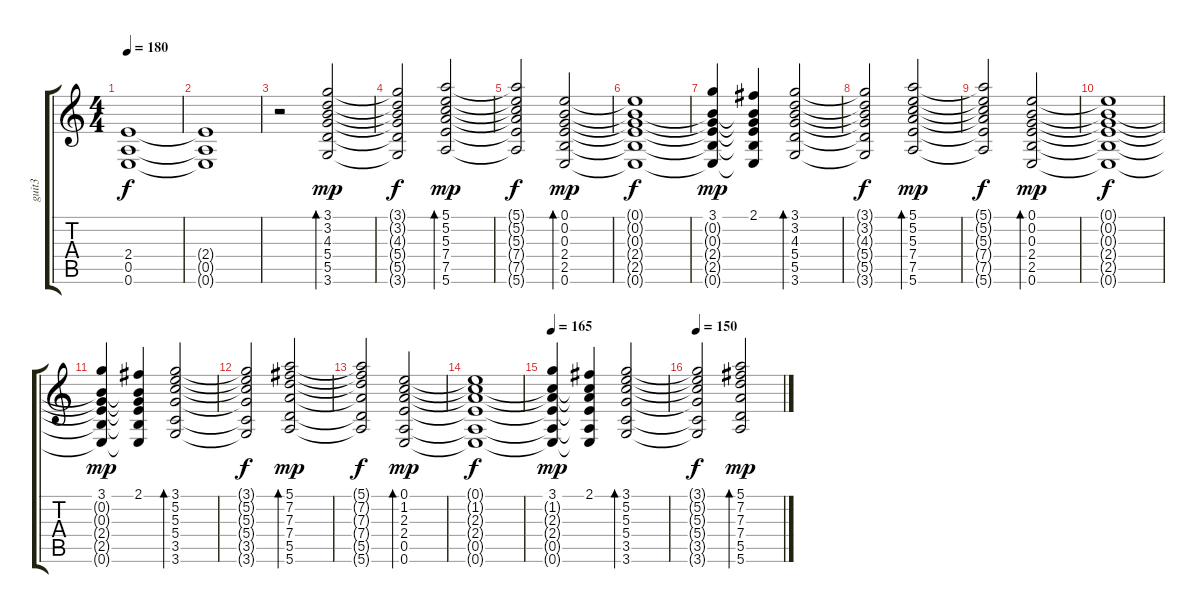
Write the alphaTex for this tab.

\track ("guit3" "guit3") {instrument overdrivenguitar}
\staff {score tabs}
\tuning (E4 B3 G3 D3 A2 E2) {hide}
\ts (4 4)
\tempo 180
\clef g2
\ks c
(2.4{t} 0.5{t} 0.6{t}).1{dy f} |
(2.4{t} 0.5{t} 0.6{t}).1 |
r.2{instrument acousticguitarnylon} (3.1 3.2 4.3 5.4 5.5 3.6).2{bd 240 dy mp} |
(3.1{t} 3.2{t} 4.3{t} 5.4{t} 5.5{t} 3.6{t}).2{dy f} (5.1 5.2 5.3 7.4 7.5 5.6).2{bd 240 dy mp} |
(5.1{t} 5.2{t} 5.3{t} 7.4{t} 7.5{t} 5.6{t}).2{dy f} (0.1 0.2 0.3 2.4 2.5 0.6).2{bd 240 dy mp} |
(0.1{t} 0.2{t} 0.3{t} 2.4{t} 2.5{t} 0.6{t}).1{dy f} |
(3.1 0.2{t} 0.3{t} 2.4{t} 2.5{t} 0.6{t}).4{dy mp} (2.1 0.2{t} 0.3{t} 2.4{t} 2.5{t} 0.6{t}).4 (3.1 3.2 4.3 5.4 5.5 3.6).2{bd 240} |
(3.1{t} 3.2{t} 4.3{t} 5.4{t} 5.5{t} 3.6{t}).2{dy f} (5.1 5.2 5.3 7.4 7.5 5.6).2{bd 240 dy mp} |
(5.1{t} 5.2{t} 5.3{t} 7.4{t} 7.5{t} 5.6{t}).2{dy f} (0.1 0.2 0.3 2.4 2.5 0.6).2{bd 240 dy mp} |
(0.1{t} 0.2{t} 0.3{t} 2.4{t} 2.5{t} 0.6{t}).1{dy f} |
(3.1 0.2{t} 0.3{t} 2.4{t} 2.5{t} 0.6{t}).4{dy mp} (2.1 0.2{t} 0.3{t} 2.4{t} 2.5{t} 0.6{t}).4 (3.1 5.2 5.3 5.4 3.5 3.6).2{bd 240} |
(3.1{t} 5.2{t} 5.3{t} 5.4{t} 3.5{t} 3.6{t}).2{dy f} (5.1 7.2 7.3 7.4 5.5 5.6).2{bd 240 dy mp} |
(5.1{t} 7.2{t} 7.3{t} 7.4{t} 5.5{t} 5.6{t}).2{dy f} (0.1 1.2 2.3 2.4 0.5 0.6).2{bd 240 dy mp} |
(0.1{t} 1.2{t} 2.3{t} 2.4{t} 0.5{t} 0.6{t}).1{dy f} |
\tempo 165
(3.1 1.2{t} 2.3{t} 2.4{t} 0.5{t} 0.6{t}).4{dy mp} (2.1 1.2{t} 2.3{t} 2.4{t} 0.5{t} 0.6{t}).4 (3.1 5.2 5.3 5.4 3.5 3.6).2{bd 240} |
\tempo 150
(3.1{t} 5.2{t} 5.3{t} 5.4{t} 3.5{t} 3.6{t}).2{dy f} (5.1 7.2 7.3 7.4 5.5 5.6).2{bd 240 dy mp}
